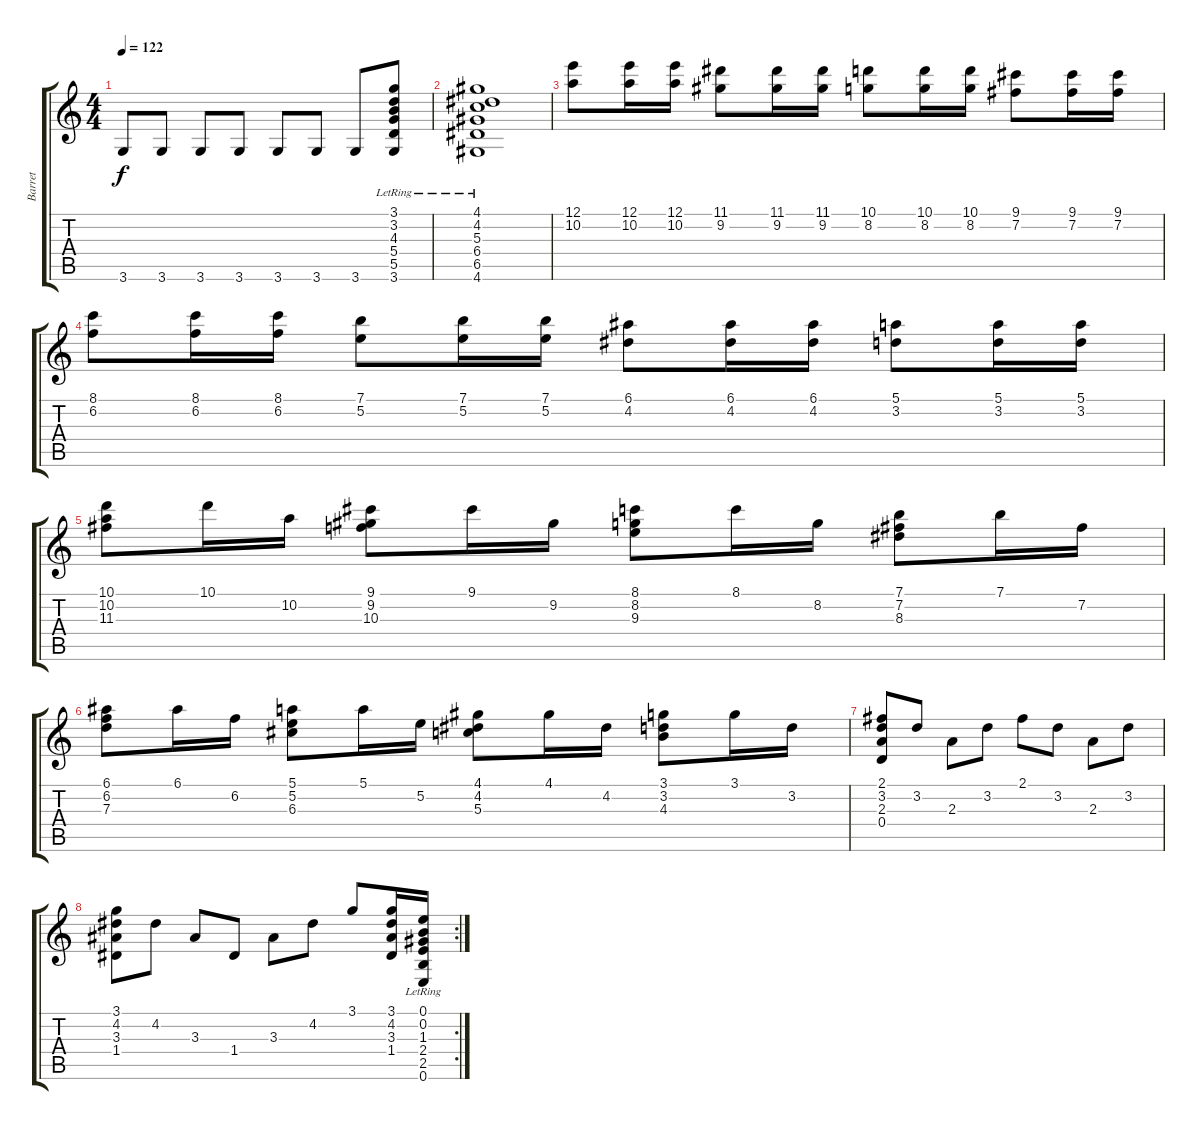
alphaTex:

\track ("Barret" "Barret") {instrument distortionguitar}
\staff {score tabs}
\tuning (E4 B3 G3 D3 A2 E2) {hide}
\ts (4 4)
\tempo 122
\clef g2
\ks c
3.6.8{dy f} 3.6.8 3.6.8 3.6.8 3.6.8 3.6.8 3.6.8 (3.1{lr} 3.2{lr} 4.3{lr} 5.4{lr} 5.5{lr} 3.6{lr}).8 |
(4.1{lr} 4.2{lr} 5.3{lr} 6.4{lr} 6.5{lr} 4.6{lr}).1 |
(12.1 10.2).8 (12.1 10.2).16 (12.1 10.2).16 (11.1 9.2).8 (11.1 9.2).16 (11.1 9.2).16 (10.1 8.2).8 (10.1 8.2).16 (10.1 8.2).16 (9.1 7.2).8 (9.1 7.2).16 (9.1 7.2).16 |
(8.1 6.2).8 (8.1 6.2).16 (8.1 6.2).16 (7.1 5.2).8 (7.1 5.2).16 (7.1 5.2).16 (6.1 4.2).8 (6.1 4.2).16 (6.1 4.2).16 (5.1 3.2).8 (5.1 3.2).16 (5.1 3.2).16 |
(10.1 10.2 11.3).8 10.1.16 10.2.16 (9.1 9.2 10.3).8 9.1.16 9.2.16 (8.1 8.2 9.3).8 8.1.16 8.2.16 (7.1 7.2 8.3).8 7.1.16 7.2.16 |
(6.1 6.2 7.3).8 6.1.16 6.2.16 (5.1 5.2 6.3).8 5.1.16 5.2.16 (4.1 4.2 5.3).8 4.1.16 4.2.16 (3.1 3.2 4.3).8 3.1.16 3.2.16 |
(2.1 3.2 2.3 0.4).8 3.2.8 2.3.8 3.2.8 2.1.8 3.2.8 2.3.8 3.2.8 |
\rc 2
(3.1 4.2 3.3 1.4).8 4.2.8 3.3.8 1.4.8 3.3.8 4.2.8 3.1.8 (3.1 4.2 3.3 1.4).16 (0.1{lr} 0.2{lr} 1.3{lr} 2.4{lr} 2.5{lr} 0.6{lr}).16
